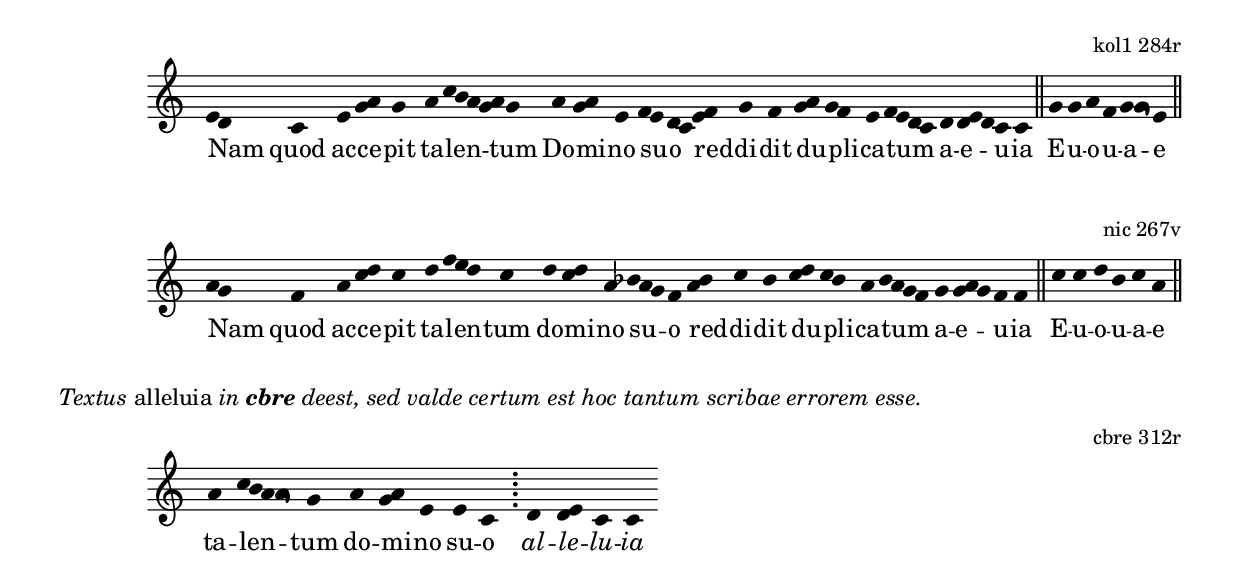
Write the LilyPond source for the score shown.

\version "2.19.32"

\include "../lib/synopsis.ily"

\score {
  \transpose c c' {
    \plainchant
    \melisma { e d } \bar "" c \bar "" e \melisma { g a } g \bar "" a \melisma { c' b a g a } g \bar ""
    a \melisma { g a } e \bar "" \melisma { f e } \melisma { d c } \bar ""
    \melisma { e f } g f \bar "" \melisma { g a } \melisma { g f } e \melisma { f e d c } \bar "" d \melisma { d e d } c c \bar "||"

    g \bar "" g a f \melisma { g \strophicus g } e \bar "||"
  }
  \addlyrics {
    Nam quod ac -- ce -- pit ta -- len -- tum
    Do -- mi -- no su -- o
    red -- di -- dit du -- pli -- ca -- tum a -- e -- u -- ia

    E -- u -- o -- u -- a -- e
  }
  \header {
    quid = "antiphona"
    fontes = "kol1 284r"
  }
}

\score {
  \transpose c c' {
    \plainchant
    \melisma { a g } f \bar "" a \melisma { c' d' } c' \bar "" d' \melisma { f' e' d' } c' \bar ""
    d' \melisma { c' d' } a \bar "" \melisma { bes a g } f \bar ""
    \melisma { a b } c' b \bar "" \melisma { c' d' } \melisma { c' b } a \melisma { b a g f } \bar ""
    g \melisma { g a g } f f \bar "||"

    c' c' d' b c' a \bar "||"
  }
  \addlyrics {
    Nam quod ac -- ce -- pit ta -- len -- tum
    do -- mi -- no su -- o
    red -- di -- dit du -- pli -- ca -- tum
    a -- e -- u -- ia

    E -- u -- o -- u -- a -- e
  }
  \header {
    quid = "antiphona"
    fontes = "nic 267v"
  }
}

\markup\italic{
  Textus \upright{alleluia} in \bold{cbre} deest, sed valde certum
  est hoc tantum scribae errorem esse.
}

\score {
  \transpose c c' {
    \plainchant
    a \melisma { c' b a \strophicus a } g a \melisma { g a } e e c \bar ";"
    d \melisma { d e } c c
  }
  \addlyrics {
    ta -- len -- tum do -- mi -- no su -- o
    \lyrit al -- le -- lu -- ia \lyrrev
  }
  \header {
    fontes = "cbre 312r"
  }
}